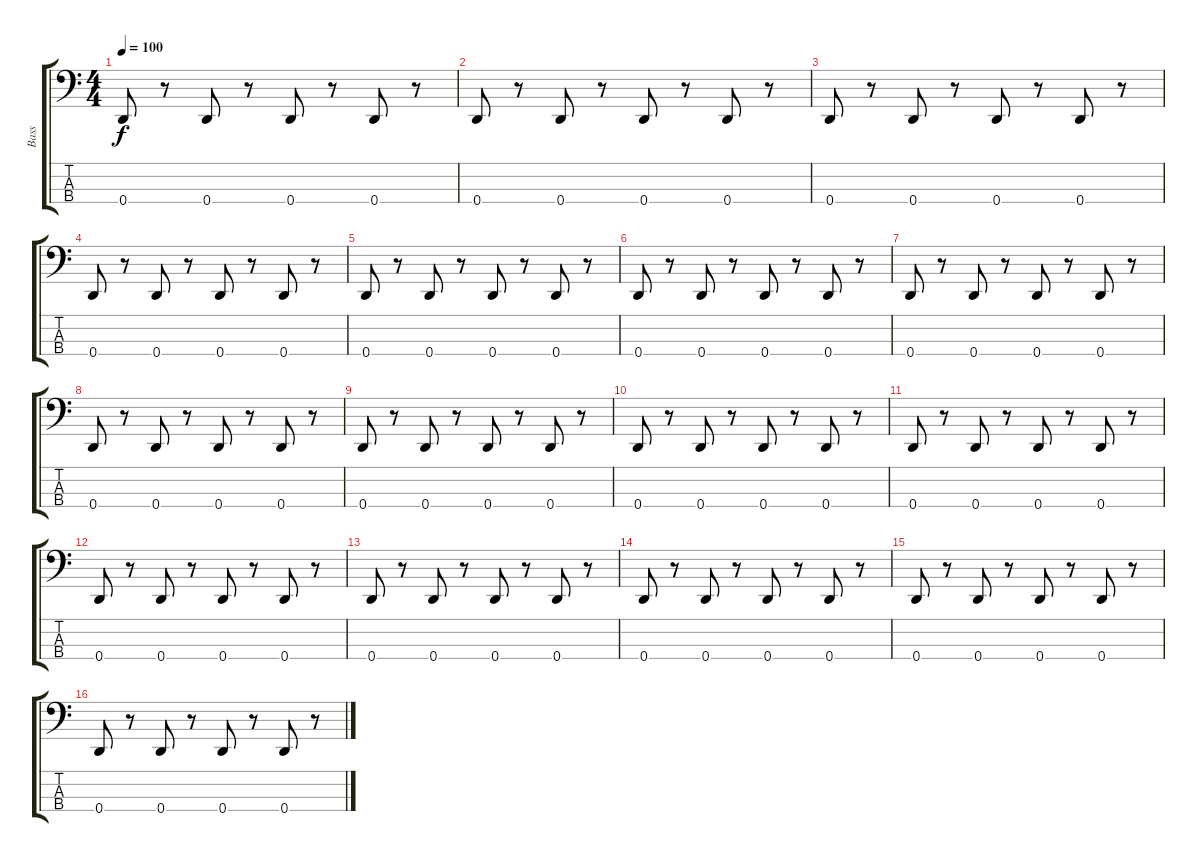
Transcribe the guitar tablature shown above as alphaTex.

\track ("Bass" "Bass") {instrument electricbasspick}
\staff {score tabs}
\tuning (G2 D2 A1 D1) {hide}
\ts (4 4)
\tempo 100
\clef f4
\ks c
0.4.8{dy f} r.8 0.4.8 r.8 0.4.8 r.8 0.4.8 r.8 |
0.4.8 r.8 0.4.8 r.8 0.4.8 r.8 0.4.8 r.8 |
0.4.8 r.8 0.4.8 r.8 0.4.8 r.8 0.4.8 r.8 |
0.4.8 r.8 0.4.8 r.8 0.4.8 r.8 0.4.8 r.8 |
0.4.8 r.8 0.4.8 r.8 0.4.8 r.8 0.4.8 r.8 |
0.4.8 r.8 0.4.8 r.8 0.4.8 r.8 0.4.8 r.8 |
0.4.8 r.8 0.4.8 r.8 0.4.8 r.8 0.4.8 r.8 |
0.4.8 r.8 0.4.8 r.8 0.4.8 r.8 0.4.8 r.8 |
0.4.8 r.8 0.4.8 r.8 0.4.8 r.8 0.4.8 r.8 |
0.4.8 r.8 0.4.8 r.8 0.4.8 r.8 0.4.8 r.8 |
0.4.8 r.8 0.4.8 r.8 0.4.8 r.8 0.4.8 r.8 |
0.4.8 r.8 0.4.8 r.8 0.4.8 r.8 0.4.8 r.8 |
0.4.8 r.8 0.4.8 r.8 0.4.8 r.8 0.4.8 r.8 |
0.4.8 r.8 0.4.8 r.8 0.4.8 r.8 0.4.8 r.8 |
0.4.8 r.8 0.4.8 r.8 0.4.8 r.8 0.4.8 r.8 |
0.4.8 r.8 0.4.8 r.8 0.4.8 r.8 0.4.8 r.8
